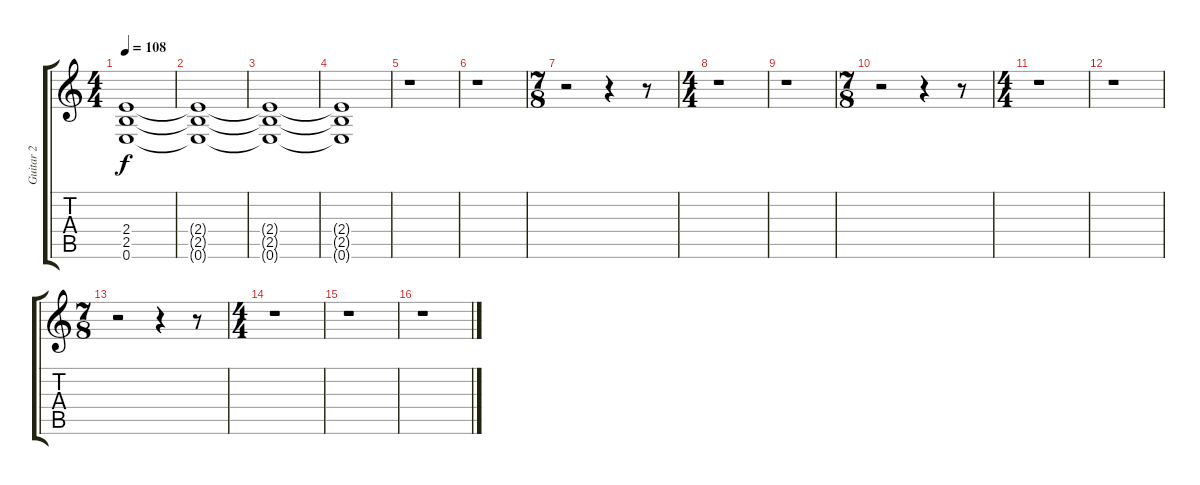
\track ("Guitar 2" "Guitar 2") {instrument overdrivenguitar}
\staff {score tabs}
\tuning (E4 B3 G3 D3 A2 E2) {hide}
\ts (4 4)
\tempo 108
\clef g2
\ks c
(2.4 2.5 0.6).1{dy f} |
(2.4{t} 2.5{t} 0.6{t}).1 |
(2.4{t} 2.5{t} 0.6{t}).1 |
(2.4{t} 2.5{t} 0.6{t}).1 |
r.1 |
r.1 |
\ts (7 8)
r.2 r.4 r.8 |
\ts (4 4)
r.1 |
r.1 |
\ts (7 8)
r.2 r.4 r.8 |
\ts (4 4)
r.1 |
r.1 |
\ts (7 8)
r.2 r.4 r.8 |
\ts (4 4)
r.1 |
r.1 |
r.1
